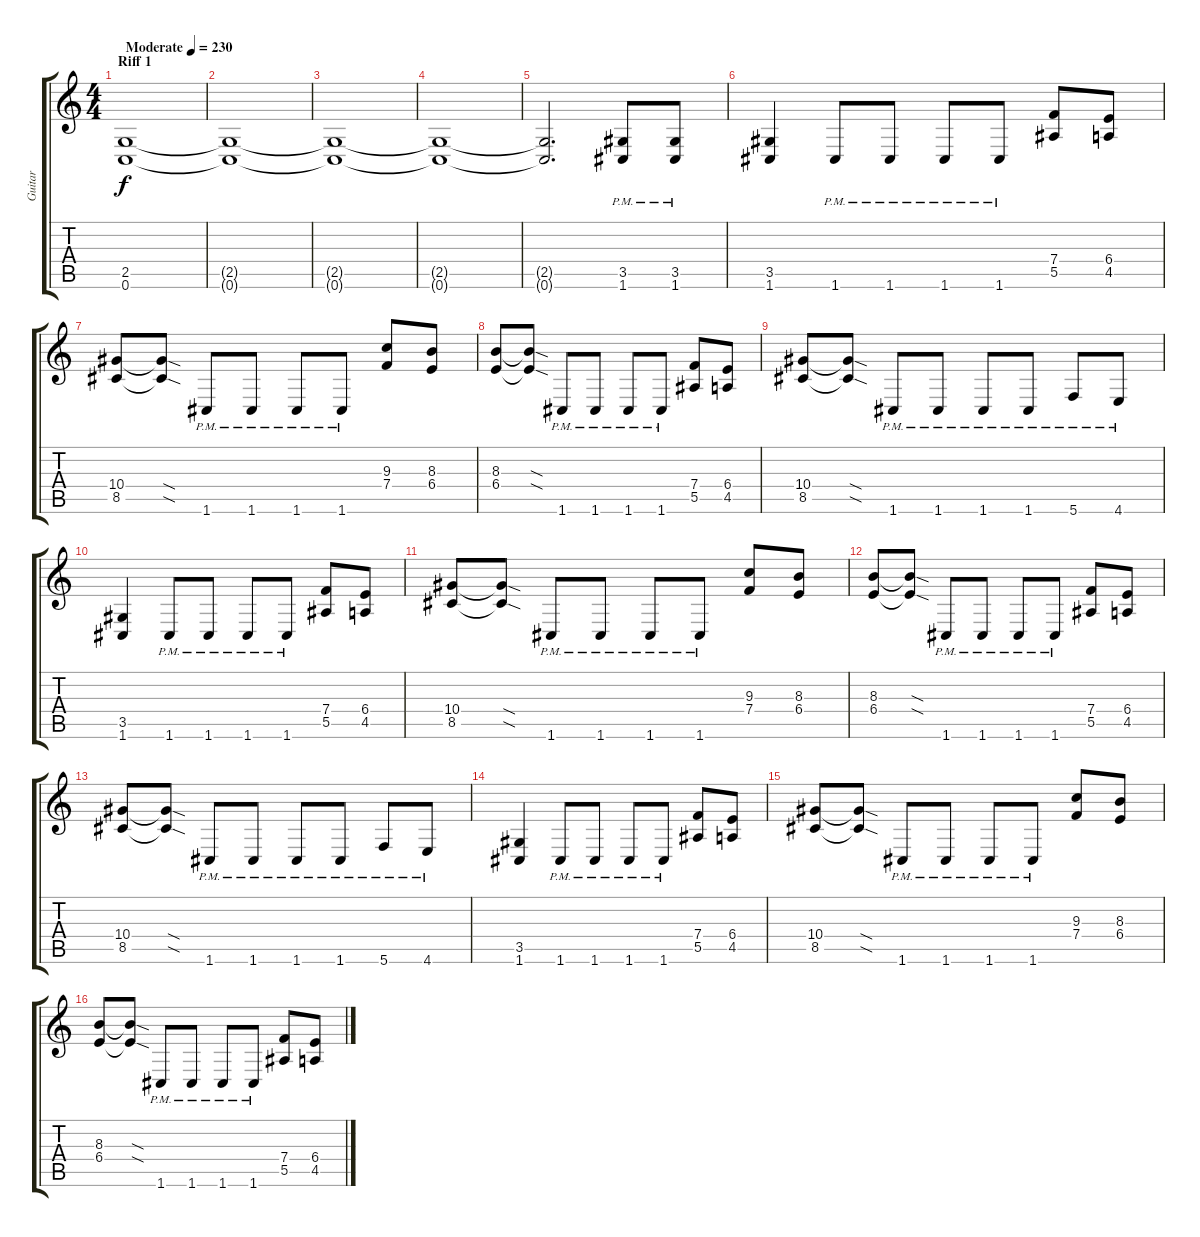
\track ("Guitar" "Guitar") {instrument distortionguitar}
\staff {score tabs}
\tuning (C4 G3 Eb3 Bb2 F2 C2) {hide}
\ts (4 4)
\section ("" "Riff 1")
\tempo (230 "Moderate")
\clef g2
\ks c
(2.5 0.6).1{dy f instrument distortionguitar} |
(2.5{t} 0.6{t}).1 |
(2.5{t} 0.6{t}).1 |
(2.5{t} 0.6{t}).1 |
(2.5{t} 0.6{t}).2{d} (3.5{pm} 1.6{pm}).8 (3.5{pm} 1.6{pm}).8 |
(3.5 1.6).4 1.6{pm}.8 1.6{pm}.8 1.6{pm}.8 1.6{pm}.8 (7.4 5.5).8 (6.4 4.5).8 |
(10.4 8.5).8 (10.4{sod t} 8.5{sod t}).8 1.6{pm}.8 1.6{pm}.8 1.6{pm}.8 1.6{pm}.8 (9.3 7.4).8 (8.3 6.4).8 |
(8.3 6.4).8 (8.3{sod t} 6.4{sod t}).8 1.6{pm}.8 1.6{pm}.8 1.6{pm}.8 1.6{pm}.8 (7.4 5.5).8 (6.4 4.5).8 |
(10.4 8.5).8 (10.4{sod t} 8.5{sod t}).8 1.6{pm}.8 1.6{pm}.8 1.6{pm}.8 1.6{pm}.8 5.6{pm}.8 4.6{pm}.8 |
(3.5 1.6).4 1.6{pm}.8 1.6{pm}.8 1.6{pm}.8 1.6{pm}.8 (7.4 5.5).8 (6.4 4.5).8 |
(10.4 8.5).8 (10.4{sod t} 8.5{sod t}).8 1.6{pm}.8 1.6{pm}.8 1.6{pm}.8 1.6{pm}.8 (9.3 7.4).8 (8.3 6.4).8 |
(8.3 6.4).8 (8.3{sod t} 6.4{sod t}).8 1.6{pm}.8 1.6{pm}.8 1.6{pm}.8 1.6{pm}.8 (7.4 5.5).8 (6.4 4.5).8 |
(10.4 8.5).8 (10.4{sod t} 8.5{sod t}).8 1.6{pm}.8 1.6{pm}.8 1.6{pm}.8 1.6{pm}.8 5.6{pm}.8 4.6{pm}.8 |
(3.5 1.6).4 1.6{pm}.8 1.6{pm}.8 1.6{pm}.8 1.6{pm}.8 (7.4 5.5).8 (6.4 4.5).8 |
(10.4 8.5).8 (10.4{sod t} 8.5{sod t}).8 1.6{pm}.8 1.6{pm}.8 1.6{pm}.8 1.6{pm}.8 (9.3 7.4).8 (8.3 6.4).8 |
(8.3 6.4).8 (8.3{sod t} 6.4{sod t}).8 1.6{pm}.8 1.6{pm}.8 1.6{pm}.8 1.6{pm}.8 (7.4 5.5).8 (6.4 4.5).8
